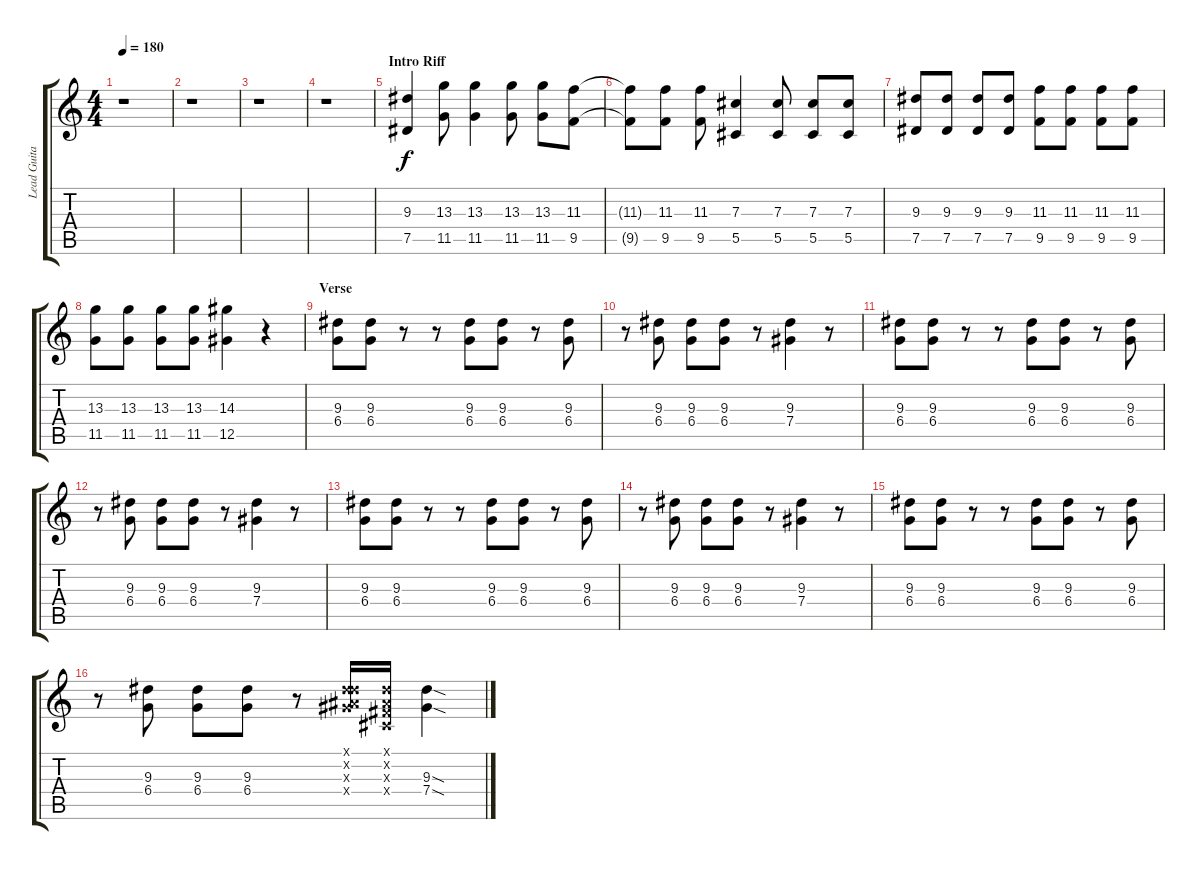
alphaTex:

\track ("Lead Guitar" "Lead Guita") {instrument distortionguitar}
\staff {score tabs}
\tuning (Eb4 Bb3 Gb3 Db3 Ab2 Eb2) {hide}
\ts (4 4)
\tempo 180
\clef g2
\ks c
r.1{dy f} |
r.1 |
r.1 |
r.1 |
\section ("" "Intro Riff")
(9.3 7.5).4{volume 13} (13.3 11.5).8 (13.3 11.5).4 (13.3 11.5).8 (13.3 11.5).8 (11.3 9.5).8 |
(11.3{t} 9.5{t}).8 (11.3 9.5).8 (11.3 9.5).8 (7.3 5.5).4 (7.3 5.5).8 (7.3 5.5).8 (7.3 5.5).8 |
(9.3 7.5).8 (9.3 7.5).8 (9.3 7.5).8 (9.3 7.5).8 (11.3 9.5).8 (11.3 9.5).8 (11.3 9.5).8 (11.3 9.5).8 |
(13.3 11.5).8 (13.3 11.5).8 (13.3 11.5).8 (13.3 11.5).8 (14.3 12.5).4 r.4 |
\section ("" "Verse")
(9.3 6.4).8{balance 16} (9.3 6.4).8 r.8 r.8 (9.3 6.4).8 (9.3 6.4).8 r.8 (9.3 6.4).8 |
r.8 (9.3 6.4).8 (9.3 6.4).8 (9.3 6.4).8 r.8 (9.3 7.4).4 r.8 |
(9.3 6.4).8 (9.3 6.4).8 r.8 r.8 (9.3 6.4).8 (9.3 6.4).8 r.8 (9.3 6.4).8 |
r.8 (9.3 6.4).8 (9.3 6.4).8 (9.3 6.4).8 r.8 (9.3 7.4).4 r.8 |
(9.3 6.4).8 (9.3 6.4).8 r.8 r.8 (9.3 6.4).8 (9.3 6.4).8 r.8 (9.3 6.4).8 |
r.8 (9.3 6.4).8 (9.3 6.4).8 (9.3 6.4).8 r.8 (9.3 7.4).4 r.8 |
(9.3 6.4).8 (9.3 6.4).8 r.8 r.8 (9.3 6.4).8 (9.3 6.4).8 r.8 (9.3 6.4).8 |
r.8 (9.3 6.4).8 (9.3 6.4).8 (9.3 6.4).8 r.8 (0.1{x} 0.2{x} 9.3{x} 7.4{x}).16 (0.1{x} 0.2{x} 0.3{x} 0.4{x}).16 (9.3{sod} 7.4{sod}).4
